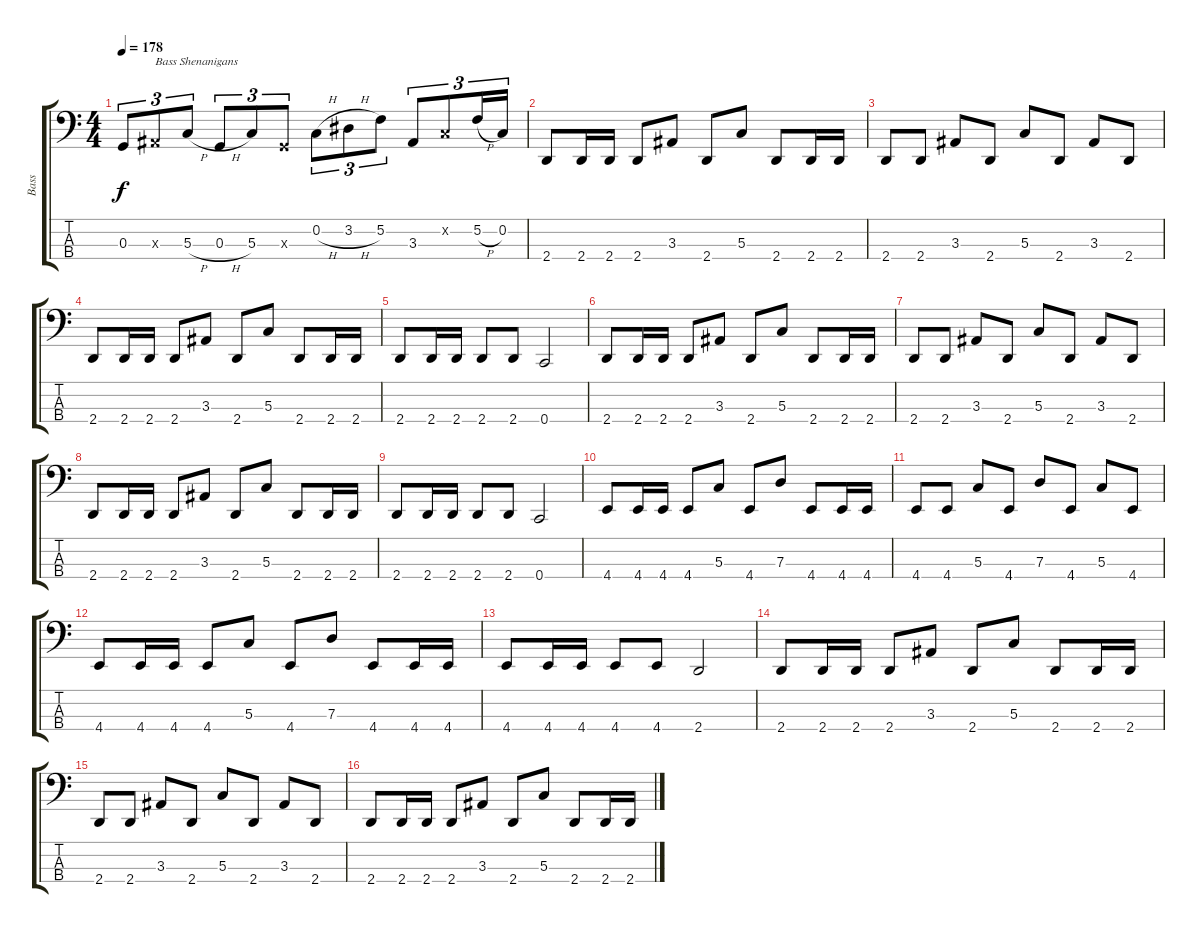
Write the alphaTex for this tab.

\track ("Bass" "Bass") {instrument slapbass2}
\staff {score tabs}
\tuning (F2 C2 G1 C1) {hide}
\ts (4 4)
\tempo 178
\clef f4
\ks c
0.3.8{tu (3 2) dy f volume 16} 3.3{x}.8{tu (3 2) txt "Bass Shenanigans"} 5.3{h}.8{tu (3 2)} 0.3{h}.8{tu (3 2)} 5.3.8{tu (3 2)} 0.3{x}.8{tu (3 2)} 0.2{h}.8{tu (3 2)} 3.2{h}.8{tu (3 2)} 5.2.8{tu (3 2)} 3.3.8{tu (3 2)} 0.2{x}.8{tu (3 2)} 5.2{h}.16{tu (3 2)} 0.2.16{tu (3 2)} |
2.4.8{volume 14} 2.4.16 2.4.16 2.4.8 3.3.8 2.4.8 5.3.8 2.4.8 2.4.16 2.4.16 |
2.4.8 2.4.8 3.3.8 2.4.8 5.3.8 2.4.8 3.3.8 2.4.8 |
2.4.8 2.4.16 2.4.16 2.4.8 3.3.8 2.4.8 5.3.8 2.4.8 2.4.16 2.4.16 |
2.4.8 2.4.16 2.4.16 2.4.8 2.4.8 0.4.2 |
2.4.8 2.4.16 2.4.16 2.4.8 3.3.8 2.4.8 5.3.8 2.4.8 2.4.16 2.4.16 |
2.4.8 2.4.8 3.3.8 2.4.8 5.3.8 2.4.8 3.3.8 2.4.8 |
2.4.8 2.4.16 2.4.16 2.4.8 3.3.8 2.4.8 5.3.8 2.4.8 2.4.16 2.4.16 |
2.4.8 2.4.16 2.4.16 2.4.8 2.4.8 0.4.2 |
4.4.8 4.4.16 4.4.16 4.4.8 5.3.8 4.4.8 7.3.8 4.4.8 4.4.16 4.4.16 |
4.4.8 4.4.8 5.3.8 4.4.8 7.3.8 4.4.8 5.3.8 4.4.8 |
4.4.8 4.4.16 4.4.16 4.4.8 5.3.8 4.4.8 7.3.8 4.4.8 4.4.16 4.4.16 |
4.4.8 4.4.16 4.4.16 4.4.8 4.4.8 2.4.2 |
2.4.8 2.4.16 2.4.16 2.4.8 3.3.8 2.4.8 5.3.8 2.4.8 2.4.16 2.4.16 |
2.4.8 2.4.8 3.3.8 2.4.8 5.3.8 2.4.8 3.3.8 2.4.8 |
2.4.8 2.4.16 2.4.16 2.4.8 3.3.8 2.4.8 5.3.8 2.4.8 2.4.16 2.4.16
